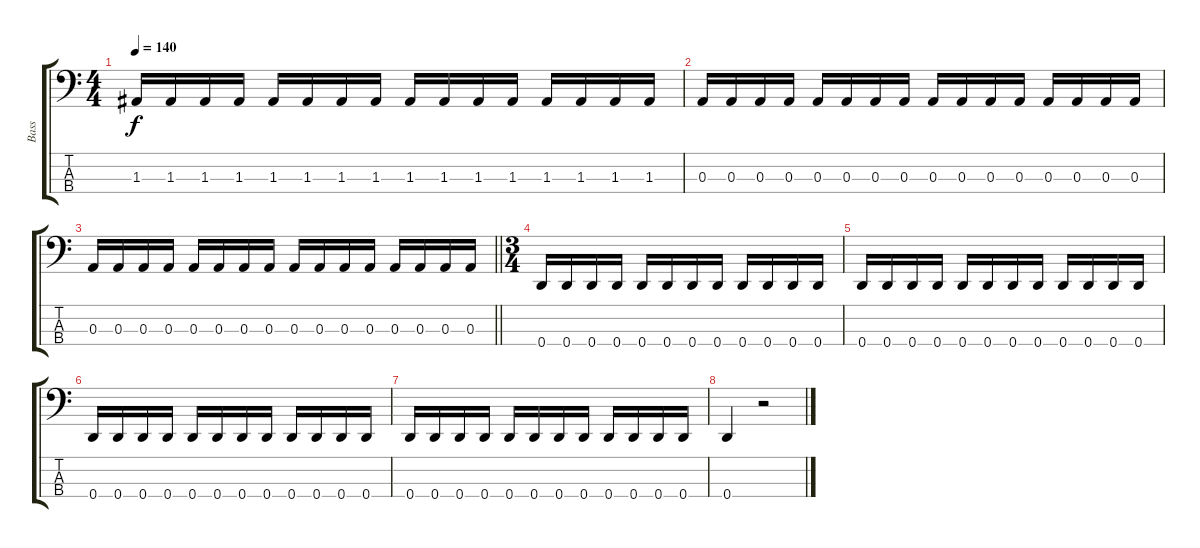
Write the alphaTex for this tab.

\track ("Bass" "Bass") {instrument electricbasspick}
\staff {score tabs}
\tuning (G2 D2 A1 D1) {hide}
\ts (4 4)
\tempo 140
\clef f4
\ks c
1.3.16{dy f} 1.3.16 1.3.16 1.3.16 1.3.16 1.3.16 1.3.16 1.3.16 1.3.16 1.3.16 1.3.16 1.3.16 1.3.16 1.3.16 1.3.16 1.3.16 |
0.3.16 0.3.16 0.3.16 0.3.16 0.3.16 0.3.16 0.3.16 0.3.16 0.3.16 0.3.16 0.3.16 0.3.16 0.3.16 0.3.16 0.3.16 0.3.16 |
\barLineRight lightlight
0.3.16 0.3.16 0.3.16 0.3.16 0.3.16 0.3.16 0.3.16 0.3.16 0.3.16 0.3.16 0.3.16 0.3.16 0.3.16 0.3.16 0.3.16 0.3.16 |
\ts (3 4)
0.4.16 0.4.16 0.4.16 0.4.16 0.4.16 0.4.16 0.4.16 0.4.16 0.4.16 0.4.16 0.4.16 0.4.16 |
0.4.16 0.4.16 0.4.16 0.4.16 0.4.16 0.4.16 0.4.16 0.4.16 0.4.16 0.4.16 0.4.16 0.4.16 |
0.4.16 0.4.16 0.4.16 0.4.16 0.4.16 0.4.16 0.4.16 0.4.16 0.4.16 0.4.16 0.4.16 0.4.16 |
0.4.16 0.4.16 0.4.16 0.4.16 0.4.16 0.4.16 0.4.16 0.4.16 0.4.16 0.4.16 0.4.16 0.4.16 |
0.4.4 r.2
